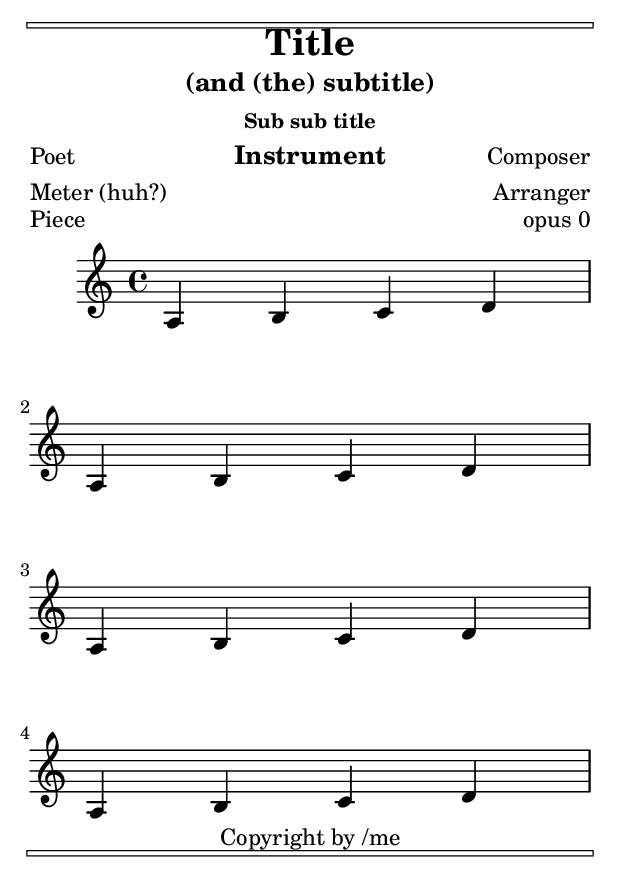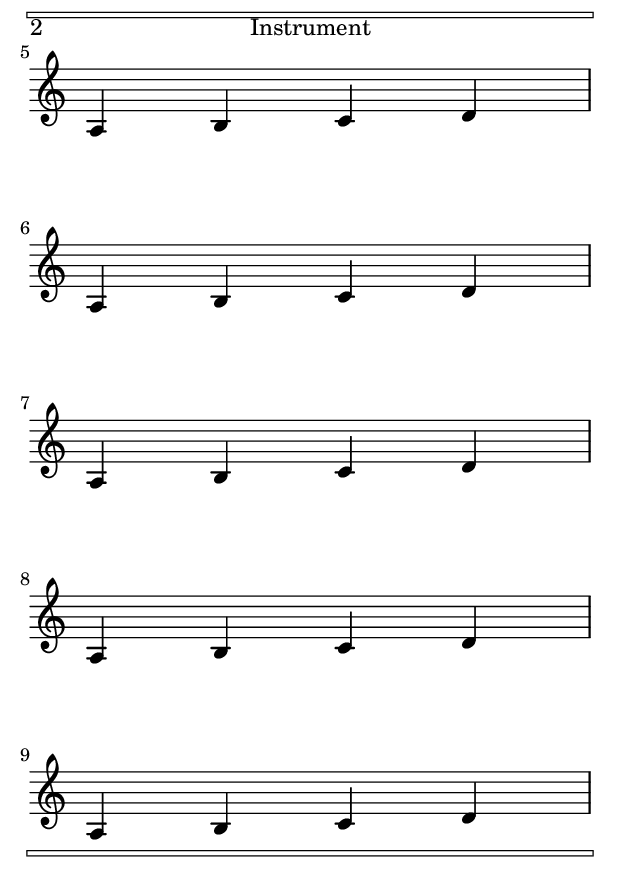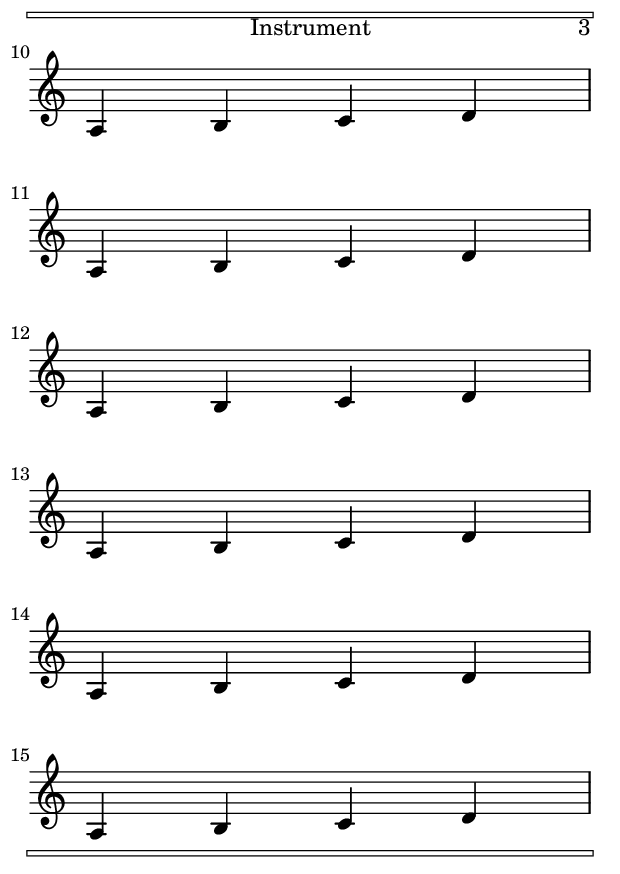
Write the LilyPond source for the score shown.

\version "2.15.20"

\header {

  texidoc = "Stress optimal page breaking.  This should look
    nice and even on 4 a6 pages. "

  
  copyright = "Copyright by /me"
  
  title = "Title"
  subtitle = "(and (the) subtitle)"
  subsubtitle = "Sub sub title"
  poet = "Poet"
  composer = "Composer"
  texttranslator = "Text Translator"
  meter = "Meter (huh?)"
  arranger = "Arranger"
  instrument = "Instrument"
  piece = "Piece"
  opus = "opus 0"

  
}

\paper {
  ragged-last-bottom = ##f

  bookTitleMarkup = \markup {
    \override #'(baseline-skip . -3)
    \column {
      \box \fill-line { \teeny " " " " }
      \bookTitleMarkup
    }
  }
  oddHeaderMarkup = \markup \on-the-fly #not-first-page {
    \override #'(baseline-skip . -3)
    \column {
      \box \fill-line { \teeny " " " " }
      \line { \oddHeaderMarkup }
    }
  }
  evenHeaderMarkup = \markup {
    \override #'(baseline-skip . -3)
    \column {
      \box \fill-line { \teeny " " " " }
      \line { \evenHeaderMarkup }
    }
  }
  oddFooterMarkup = \markup {
    \override #'(baseline-skip . -3)
    \column {
	\oddFooterMarkup
	\box \fill-line { \teeny " " " " }
    }
  }
  
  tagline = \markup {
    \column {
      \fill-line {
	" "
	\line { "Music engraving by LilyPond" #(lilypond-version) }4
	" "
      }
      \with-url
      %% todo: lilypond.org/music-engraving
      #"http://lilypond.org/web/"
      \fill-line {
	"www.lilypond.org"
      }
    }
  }
}

#(set-default-paper-size "a6" 'portrait)

\book {    
  \score {
    \new Staff \relative c' {
      %% 19: ideally cramped
      %% Calculating page breaks...[6][11][16]
      %%\repeat unfold 19 { a b c d \break }
      %% 15: test even distribution
      %% Calculating page breaks...[5][9][13]
      \repeat unfold 15 { a b c d \break }
    }
  }
}
